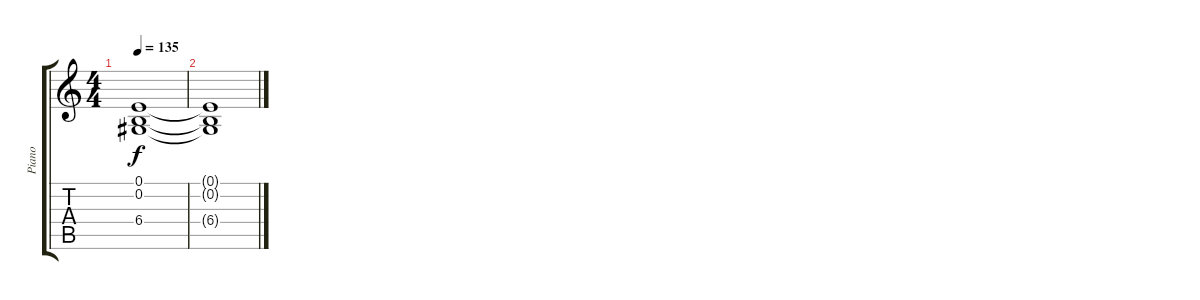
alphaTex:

\track ("Piano" "Piano") {instrument brightacousticpiano}
\staff {score tabs}
\tuning (E4 B3 G3 D3 A2 E2) {hide}
\ts (4 4)
\tempo 135
\clef g2
\ks c
(0.1 0.2 6.4).1{dy f} |
(0.1{t} 0.2{t} 6.4{t}).1
